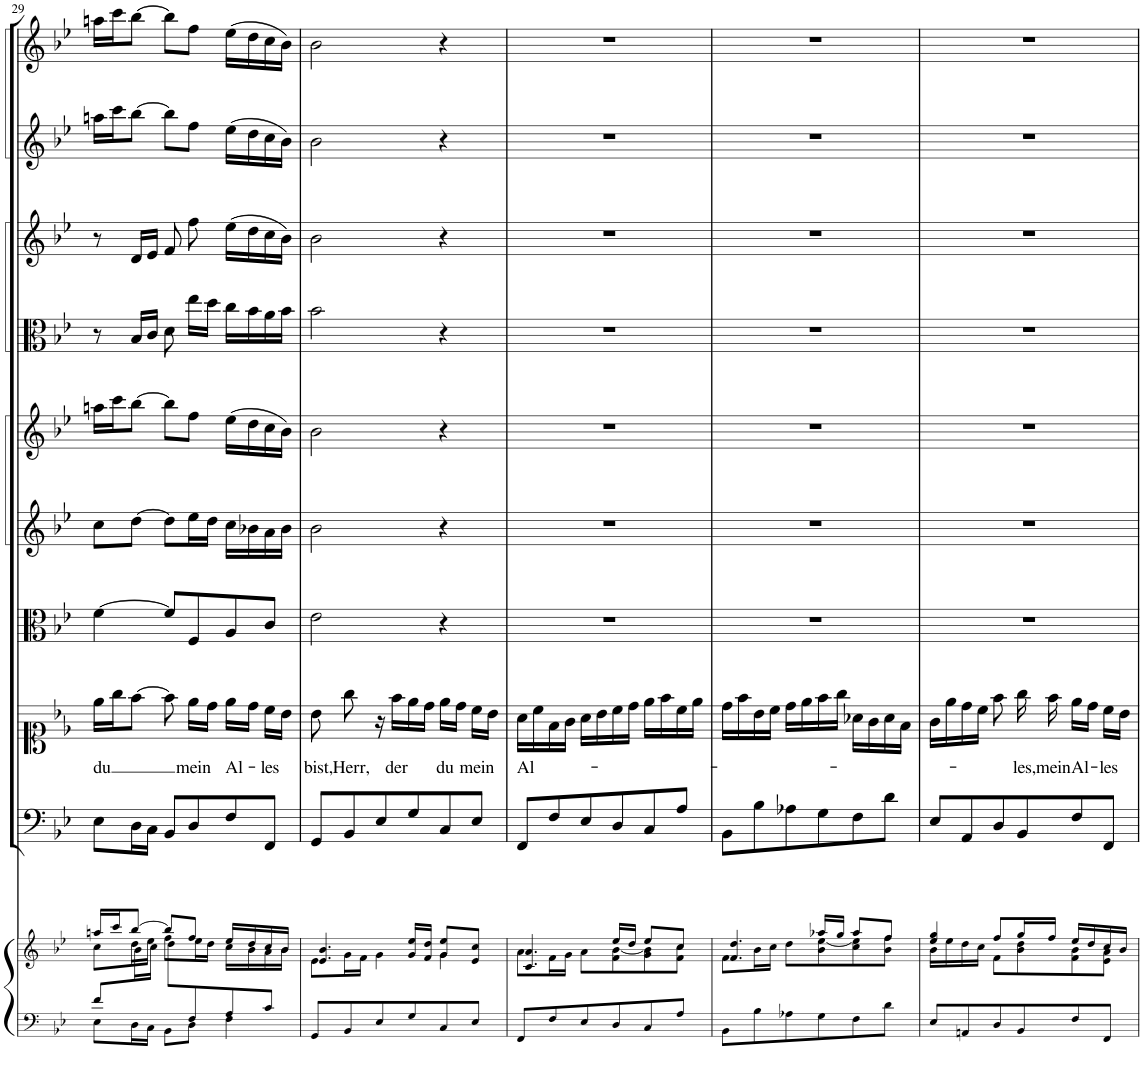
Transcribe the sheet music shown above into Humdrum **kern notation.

**kern	**kern	**kern	**kern	**text	**kern	**kern	**kern	**kern	**kern	**kern	**kern
*part10	*part10	*part9	*part8	*part8	*part7	*part6	*part5	*part4	*part3	*part2	*part1
*staff11	*staff10	*staff9	*staff8	*staff8	*staff7	*staff6	*staff5	*staff4	*staff3	*staff2	*staff1
*I"Piano reduction	*	*I"Continuo	*I"Soprano	*	*I"Viola	*I"Violino II	*I"Violino I	*I"Oboe II (Oboe da caccia)	*I"Oboe I	*I"Flauto II	*I"Flauto I
*I'Pno	*	*	*	*	*I'Vla	*I'Vln	*I'Vln	*	*I'Ob	*I'Fl	*I'Fl
!!LO:PB:g=z
*clefF4	*clefG2	*clefF4	*clefC1	*	*clefC3	*clefG2	*clefG2	*clefC3	*clefG2	*clefG2	*clefG2
*	*	*	*	*	*	*	*	*Trd12c21	*	*	*
*k[b-e-]	*k[b-e-]	*k[b-e-]	*k[b-e-]	*	*k[b-e-]	*k[b-e-]	*k[b-e-]	*k[b-e-]	*k[b-e-]	*k[b-e-]	*k[b-e-]
*M3/4	*M3/4	*M3/4	*M3/4	*	*M3/4	*M3/4	*M3/4	*M3/4	*M3/4	*M3/4	*M3/4
=29	=29	=29	=29	=29	=29	=29	=29	=29	=29	=29	=29
*^	*^	*	*	*	*	*	*	*	*	*	*
*	*	*	*^	*	*	*	*	*	*	*	*	*	*
!	!	!	!	!	!	!	!LO:LY:b	!	!	!	!	!	!	!
8f/L	8E-\L	16aan/LL	8cc\L	8ryy	8E-\L	16ee-\LL	du	[4f\	8cc\L	16aan\LL	8r	8r	16aan\LL	16aan\LL
.	.	16ccc/J	.	.	.	16gg\J	.	.	.	16ccc\J	.	.	16ccc\J	16ccc\J
4ryy	16D\L	[8bb-/J	16dd\L	16b-\L	16D\L	[8ff\J	.	.	[8dd\J	[8bb-\J	16B-/LL	16d/LL	[8bb-\J	[8bb-\J
.	16C\JJ	.	16ee-\JJ	16cc\JJ	16C\JJ	.	.	.	.	.	16c/JJ	16e-/JJ	.	.
.	8BB-\L	8bb-/L]	8ff\L	8dd\L	8BB-/L	8ff\]	.	8f/L]	8dd\L]	8bb-\L]	8d\	8f/	8bb-\L]	8bb-\L]
!	!	!	!	!	!	!	!LO:LY:b	!	!	!	!	!	!	!
8F/	8D\J	8ff/J	16ee-\L	4.ryy	8D/	16ee-\LL	mein	8F/	16ee-\L	8ff\J	16ee-\LL	8ff\	8ff\J	8ff\J
.	.	.	16dd\JJ	.	.	16dd\JJ	.	.	16dd\JJ	.	16dd\JJ	.	.	.
!	!	!	!	!	!	!	!LO:LY:b	!	!	!	!	!	!	!
8A/	4F\	16ee-/LL	16cc\LL	.	8F/	16ee-\LL	Al-	8A/	16cc\LL	(16ee-\LL	16cc\LL	(16ee-\LL	(16ee-\LL	(16ee-\LL
.	.	16dd/	16b-\	.	.	16dd\JJ	.	.	16b-X\	16dd\	16b-\	16dd\	16dd\	16dd\
!	!	!	!	!	!	!	!LO:LY:b	!	!	!	!	!	!	!
8c/J	.	16cc/	16a\	.	8FF/J	16cc\LL	-les	8c/J	16a\	16cc\	16a\	16cc\	16cc\	16cc\
.	.	16b-/JJ	16b-\JJ	.	.	16b-\JJ	.	.	16b-\JJ	16b-\JJ)	16b-\JJ	16b-\JJ)	16b-\JJ)	16b-\JJ)
*v	*v	*	*	*	*	*	*	*	*	*	*	*	*	*
*	*	*v	*v	*	*	*	*	*	*	*	*	*	*
=30	=30	=30	=30	=30	=30	=30	=30	=30	=30	=30	=30	=30
!	!	!	!	!	!LO:LY:b	!	!	!	!	!	!	!
8GG/L	4.e-/ 4.b-/	8e-\L	8GG/L	8b-\	bist,	2e-\	2b-\	2b-\	2b-\	2b-\	2b-\	2b-\
!	!	!	!	!	!LO:LY:b	!	!	!	!	!	!	!
8BB-/	.	16g\L	8BB-/	8gg\	Herr,	.	.	.	.	.	.	.
.	.	16f\JJ	.	.	.	.	.	.	.	.	.	.
8E-/	.	4g\	8E-/	16r	.	.	.	.	.	.	.	.
!	!	!	!	!	!LO:LY:b	!	!	!	!	!	!	!
.	.	.	.	16ff\LL	der	.	.	.	.	.	.	.
8G/	16g/ 16ee-/LL	.	8G/	16ee-\	.	.	.	.	.	.	.	.
.	16f/ 16dd/JJ	.	.	16dd\JJ	.	.	.	.	.	.	.	.
!	!	!	!	!	!LO:LY:b	!	!	!	!	!	!	!
8C/	8g/ 8ee-/L	4g\	8C/	16ee-\LL	du	4r	4r	4r	4r	4r	4r	4r
.	.	.	.	16dd\JJ	.	.	.	.	.	.	.	.
!	!	!	!	!	!LO:LY:b	!	!	!	!	!	!	!
8E-/J	8e-/ 8cc/J	.	8E-/J	16cc\LL	mein	.	.	.	.	.	.	.
.	.	.	.	16b-\JJ	.	.	.	.	.	.	.	.
=31	=31	=31	=31	=31	=31	=31	=31	=31	=31	=31	=31	=31
!	!	!	!	!	!LO:LY:b	!	!	!	!	!	!	!
8FF/L	4.c/ 4.a/	8a\L	8FF/L	16a\LL	Al-	2.r	2.r	2.r	2.r	2.r	2.r	2.r
.	.	.	.	16cc\	.	.	.	.	.	.	.	.
8F/	.	16f\L	8F/	16f\	.	.	.	.	.	.	.	.
.	.	16g\JJ	.	16g\JJ	.	.	.	.	.	.	.	.
8E-/	.	8a\L	8E-/	16a\LL	.	.	.	.	.	.	.	.
.	.	.	.	16b-\	.	.	.	.	.	.	.	.
8D/	16ee-/LL	8f\ [8b-\	8D/	16cc\	.	.	.	.	.	.	.	.
.	16dd/JJ	.	.	16dd\JJ	.	.	.	.	.	.	.	.
8C/	8ee-/L	8g\ 8b-\]	8C/	16ee-\LL	.	.	.	.	.	.	.	.
.	.	.	.	16ff\	.	.	.	.	.	.	.	.
8A/J	8cc/J	8f\ 8cc\J	8A/J	16cc\	.	.	.	.	.	.	.	.
.	.	.	.	16ee-\JJ	.	.	.	.	.	.	.	.
=32	=32	=32	=32	=32	=32	=32	=32	=32	=32	=32	=32	=32
8BB-\L	4.f/ 4.dd/	8f\L	8BB-\L	16dd\LL	.	2.r	2.r	2.r	2.r	2.r	2.r	2.r
.	.	.	.	16ff\	.	.	.	.	.	.	.	.
8B-\	.	16b-\L	8B-\	16b-\	.	.	.	.	.	.	.	.
.	.	16cc\JJ	.	16cc\JJ	.	.	.	.	.	.	.	.
8A-X\	.	8dd\L	8A-X\	16dd\LL	.	.	.	.	.	.	.	.
.	.	.	.	16ee-\	.	.	.	.	.	.	.	.
8G\	16aa-X/LL	8b-\ [8ee-\	8G\	16ff\	.	.	.	.	.	.	.	.
.	16gg/JJ	.	.	16gg\JJ	.	.	.	.	.	.	.	.
8F\	8aa-/L	8cc\ 8ee-\]	8F\	16a-X\LL	.	.	.	.	.	.	.	.
.	.	.	.	16g\	.	.	.	.	.	.	.	.
8d\J	8ff/J	8b-\ 8ff\J	8d\J	16a-\	.	.	.	.	.	.	.	.
.	.	.	.	16f\JJ	.	.	.	.	.	.	.	.
=33	=33	=33	=33	=33	=33	=33	=33	=33	=33	=33	=33	=33
8E-/L	4ee-/ 4gg/	16b-\LL	8E-/L	16g\LL	.	2.r	2.r	2.r	2.r	2.r	2.r	2.r
.	.	16ee-\	.	16ee-\	.	.	.	.	.	.	.	.
8AAn/	.	16dd\	8AA/	16dd\	.	.	.	.	.	.	.	.
.	.	16cc\JJ	.	16cc\JJ	.	.	.	.	.	.	.	.
8D/	8ff/L	8f\L	8D/	8ff\	.	.	.	.	.	.	.	.
!	!	!	!	!	!LO:LY:b	!	!	!	!	!	!	!
8BB-/	16gg/L	8b-\ 8dd\	8BB-/	16gg\	-les,	.	.	.	.	.	.	.
!	!	!	!	!	!LO:LY:b	!	!	!	!	!	!	!
.	16ff/JJ	.	.	16ff\	mein	.	.	.	.	.	.	.
!	!	!	!	!	!LO:LY:b	!	!	!	!	!	!	!
8F/	16ee-/LL	8f\ 8b-\	8F/	16ee-\LL	Al-	.	.	.	.	.	.	.
.	16dd/	.	.	16dd\JJ	.	.	.	.	.	.	.	.
!	!	!	!	!	!LO:LY:b	!	!	!	!	!	!	!
8FF/J	16cc/	8e-\ 8a\J	8FF/J	16cc\LL	-les	.	.	.	.	.	.	.
.	16b-/JJ	.	.	16b-\JJ	.	.	.	.	.	.	.	.
*	*v	*v	*	*	*	*	*	*	*	*	*	*
=	=	=	=	=	=	=	=	=	=	=	=
*-	*-	*-	*-	*-	*-	*-	*-	*-	*-	*-	*-
